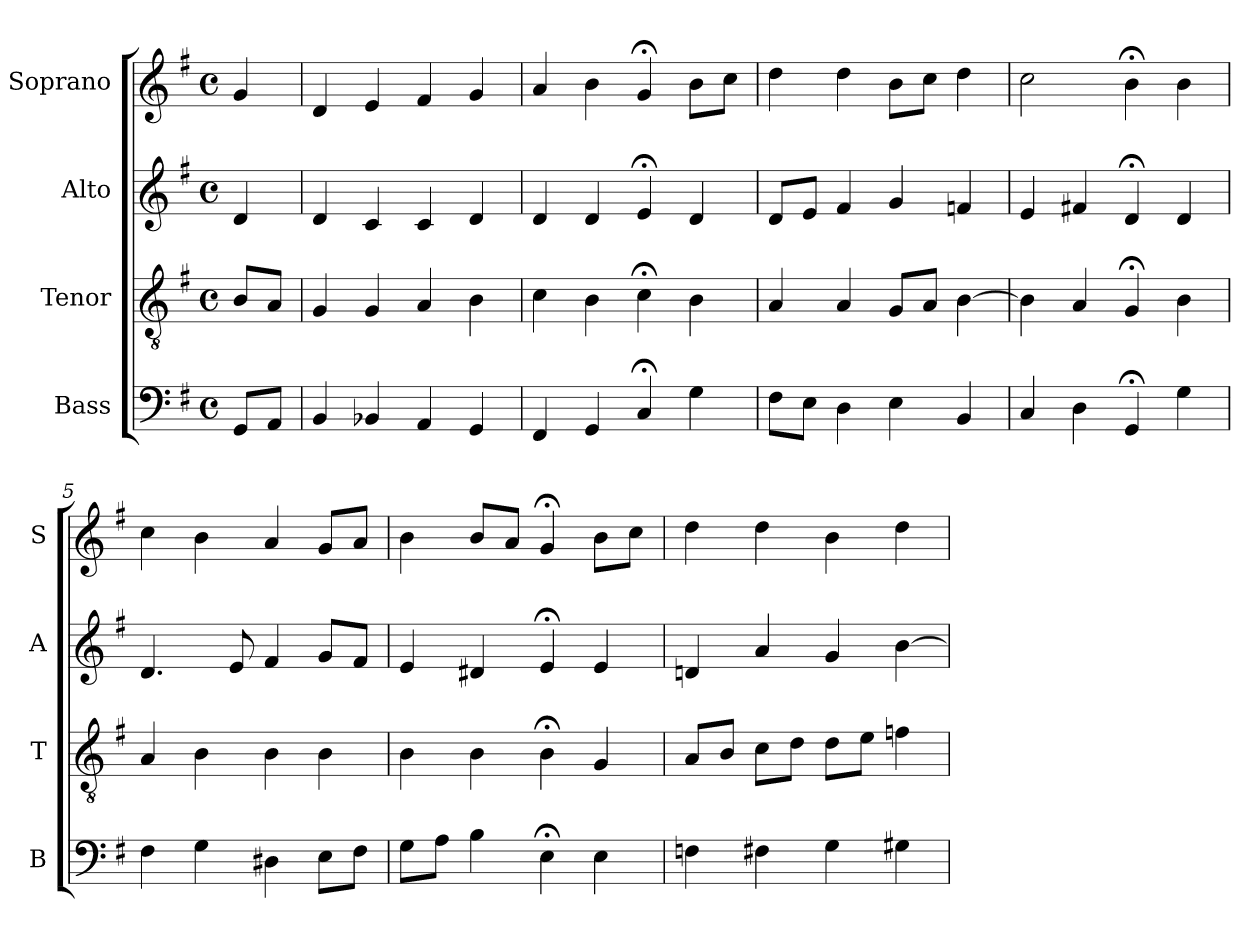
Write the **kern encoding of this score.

**kern	**kern	**kern	**kern
*part4	*part3	*part2	*part1
*staff4	*staff3	*staff2	*staff1
*I"Bass	*I"Tenor	*I"Alto	*I"Soprano
*I'B	*I'T	*I'A	*I'S
*clefF4	*clefGv2	*clefG2	*clefG2
*k[f#]	*k[f#]	*k[f#]	*k[f#]
*G:	*G:	*G:	*G:
*M4/4	*M4/4	*M4/4	*M4/4
*met(c)	*met(c)	*met(c)	*met(c)
*MM100	*MM100	*MM100	*MM100
=	=	=	=
8GGL	8BL	4d	4g
8AAJ	8AJ	.	.
=1	=1	=1	=1
4BB	4G	4d	4d
4BB-X	4G	4c	4e
4AA	4A	4c	4f#
4GG	4B	4d	4g
=2	=2	=2	=2
4FF#	4c	4d	4a
4GG	4B	4d	4b
4C;<	4c;<	4e;<	4g;<
4G	4B	4d	8bL
.	.	.	8ccJ
=3	=3	=3	=3
8F#L	4A	8dL	4dd
8EJ	.	8eJ	.
4D	4A	4f#	4dd
4E	8GL	4g	8bL
.	8AJ	.	8ccJ
4BBi	[4Bi	4fni	4ddi
=4	=4	=4	=4
4C	4B]	4e	2cc
4D	4A	4f#X	.
4GG;<	4G;<	4d;<	4b;<
4G	4B	4d	4b
=5	=5	=5	=5
4F#	4A	4.d	4cc
4G	4B	.	4b
.	.	8e	.
4D#X	4B	4f#	4a
8EL	4B	8gL	8gL
8F#J	.	8f#J	8aJ
=6	=6	=6	=6
8GL	4B	4e	4b
8AJ	.	.	.
4B	4B	4d#X	8bL
.	.	.	8aJ
4E;<	4B;<	4e;<	4g;<
4E	4G	4e	8bL
.	.	.	8ccJ
=7	=7	=7	=7
4Fn	8AL	4dn	4dd
.	8BJ	.	.
4F#X	8cL	4a	4dd
.	8dJ	.	.
4G	8dL	4g	4b
.	8eJ	.	.
4G#X	4fn	[4b	4dd
=	=	=	=
*-	*-	*-	*-
